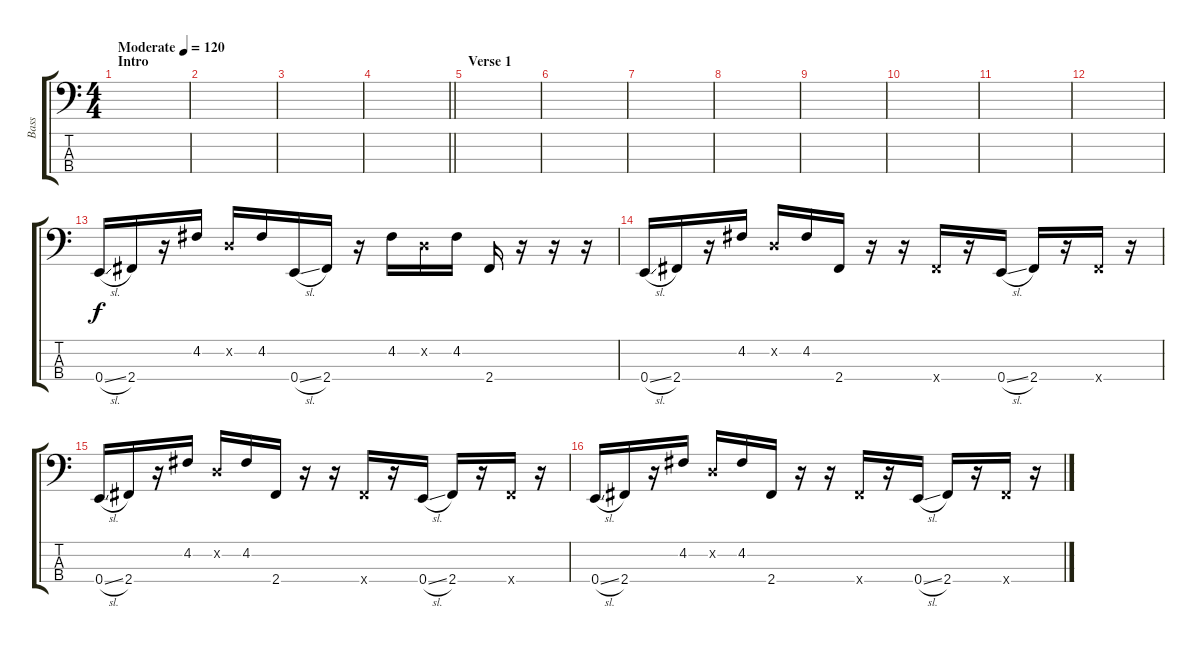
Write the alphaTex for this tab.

\track ("Bass" "Bass") {instrument slapbass1}
\staff {score tabs}
\tuning (G2 D2 A1 E1) {hide}
\ts (4 4)
\section ("" "Intro")
\tempo (120 "Moderate")
\clef f4
\ks c
|
|
|
\barLineRight lightlight
|
\section ("" "Verse 1")
|
|
|
|
|
|
|
|
0.4{sl}.16 2.4.16 r.16 4.2.16 0.2{x}.16 4.2.16 0.4{sl}.16 2.4.16 r.16 4.2.16 0.2{x}.16 4.2.16 2.4.16 r.16 r.16 r.16 |
0.4{sl}.16 2.4.16 r.16 4.2.16 0.2{x}.16 4.2.16 2.4.16 r.16 r.16 2.4{x}.16 r.16 0.4{sl}.16 2.4.16 r.16 2.4{x}.16 r.16 |
0.4{sl}.16 2.4.16 r.16 4.2.16 0.2{x}.16 4.2.16 2.4.16 r.16 r.16 2.4{x}.16 r.16 0.4{sl}.16 2.4.16 r.16 2.4{x}.16 r.16 |
0.4{sl}.16 2.4.16 r.16 4.2.16 0.2{x}.16 4.2.16 2.4.16 r.16 r.16 2.4{x}.16 r.16 0.4{sl}.16 2.4.16 r.16 2.4{x}.16 r.16
